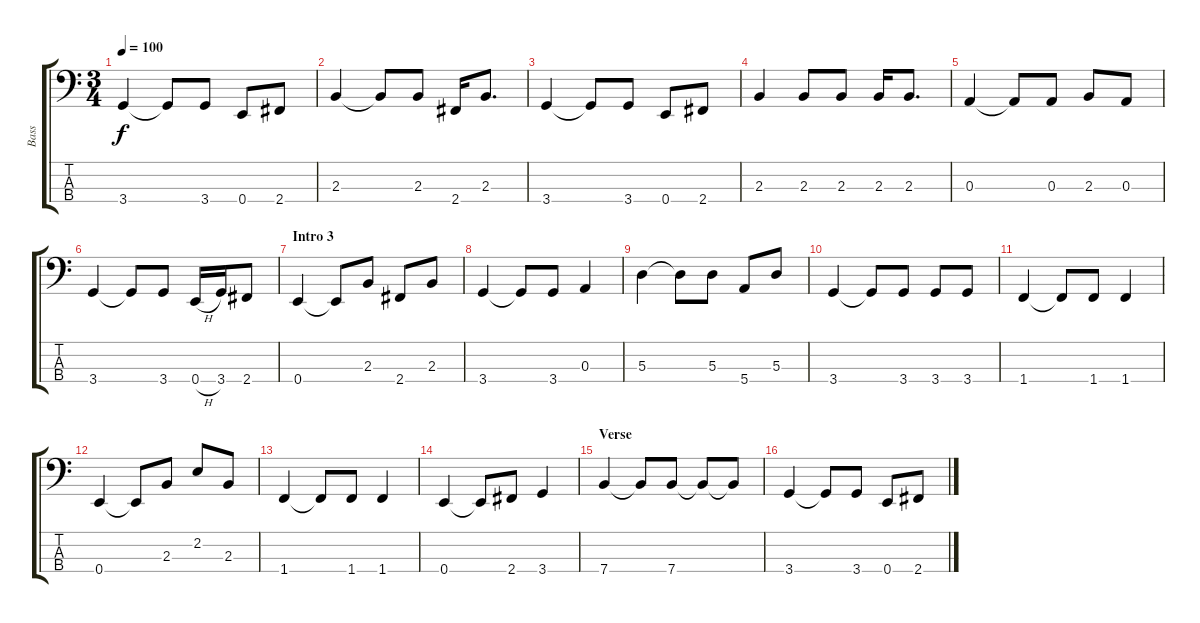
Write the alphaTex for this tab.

\track ("Bass" "Bass") {instrument electricbassfinger}
\staff {score tabs}
\tuning (G2 D2 A1 E1) {hide}
\ts (3 4)
\tempo 100
\clef f4
\ks c
3.4.4{dy f} 3.4{t}.8 3.4.8 0.4.8 2.4.8 |
2.3.4 2.3{t}.8 2.3.8 2.4.16 2.3.8{d} |
3.4.4 3.4{t}.8 3.4.8 0.4.8 2.4.8 |
2.3.4 2.3.8 2.3.8 2.3.16 2.3.8{d} |
0.3.4 0.3{t}.8 0.3.8 2.3.8 0.3.8 |
3.4.4 3.4{t}.8 3.4.8 0.4{h}.16 3.4.16 2.4.8 |
\section ("" "Intro 3")
0.4.4 0.4{t}.8 2.3.8 2.4.8 2.3.8 |
3.4.4 3.4{t}.8 3.4.8 0.3.4 |
5.3.4 5.3{t}.8 5.3.8 5.4.8 5.3.8 |
3.4.4 3.4{t}.8 3.4.8 3.4.8 3.4.8 |
1.4.4 1.4{t}.8 1.4.8 1.4.4 |
0.4.4 0.4{t}.8 2.3.8 2.2.8 2.3.8 |
1.4.4 1.4{t}.8 1.4.8 1.4.4 |
0.4.4 0.4{t}.8 2.4.8 3.4.4 |
\section ("" "Verse")
7.4.4 7.4{t}.8 7.4.8 7.4{t}.8 7.4{t}.8 |
3.4.4 3.4{t}.8 3.4.8 0.4.8 2.4.8
